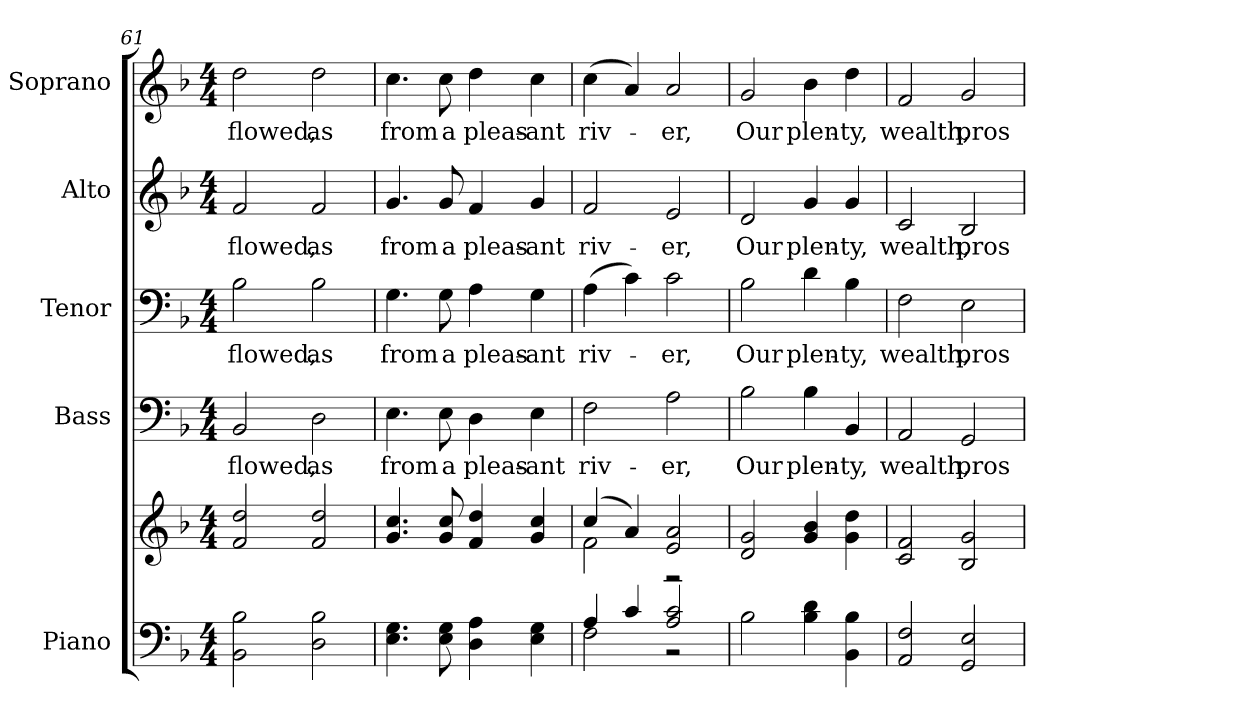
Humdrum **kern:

**kern	**kern	**kern	**text	**kern	**text	**kern	**text	**kern	**text
*part5	*part5	*part4	*part4	*part3	*part3	*part2	*part2	*part1	*part1
*staff6	*staff5	*staff4	*staff4	*staff3	*staff3	*staff2	*staff2	*staff1	*staff1
*I"Piano	*	*I"Bass	*	*I"Tenor	*	*I"Alto	*	*I"Soprano	*
*I'Pno.	*	*I'B.	*	*I'T.	*	*I'A.	*	*I'S.	*
*clefF4	*clefG2	*clefF4	*	*clefF4	*	*clefG2	*	*clefG2	*
*k[b-]	*k[b-]	*k[b-]	*	*k[b-]	*	*k[b-]	*	*k[b-]	*
*F:	*F:	*F:	*	*F:	*	*F:	*	*F:	*
*M4/4	*M4/4	*M4/4	*	*M4/4	*	*M4/4	*	*M4/4	*
=61	=61	=61	=61	=61	=61	=61	=61	=61	=61
!	!	!	!LO:LY:b:color=#000000	!	!	!	!	!	!
!	!	!	!	!	!LO:LY:b:color=#000000	!	!	!	!
!	!	!	!	!	!	!	!LO:LY:b:color=#000000	!	!
!	!	!	!	!	!	!	!	!	!LO:LY:b:color=#000000
2BB-i\ 2B-i	2fi/ 2ddi	2BB-i/	flowed,	2B-i\	flowed,	2fi/	flowed,	2ddi\	flowed,
!	!	!	!LO:LY:b:color=#000000	!	!	!	!	!	!
!	!	!	!	!	!LO:LY:b:color=#000000	!	!	!	!
!	!	!	!	!	!	!	!LO:LY:b:color=#000000	!	!
!	!	!	!	!	!	!	!	!	!LO:LY:b:color=#000000
2Di\ 2B-i	2fi/ 2ddi	2Di\	as	2B-i\	as	2fi/	as	2ddi\	as
!!LO:PB:g=z
=62	=62	=62	=62	=62	=62	=62	=62	=62	=62
!	!	!	!LO:LY:b:color=#000000	!	!	!	!	!	!
!	!	!	!	!	!LO:LY:b:color=#000000	!	!	!	!
!	!	!	!	!	!	!	!LO:LY:b:color=#000000	!	!
!	!	!	!	!	!	!	!	!	!LO:LY:b:color=#000000
4.Ei\ 4.Gi	4.gi/ 4.cci	4.Ei\	from	4.Gi\	from	4.gi/	from	4.cci\	from
!	!	!	!LO:LY:b:color=#000000	!	!	!	!	!	!
!	!	!	!	!	!LO:LY:b:color=#000000	!	!	!	!
!	!	!	!	!	!	!	!LO:LY:b:color=#000000	!	!
!	!	!	!	!	!	!	!	!	!LO:LY:b:color=#000000
8Ei\ 8Gi	8gi/ 8cci	8Ei\	a	8Gi\	a	8gi/	a	8cci\	a
!	!	!	!LO:LY:b:color=#000000	!	!	!	!	!	!
!	!	!	!	!	!LO:LY:b:color=#000000	!	!	!	!
!	!	!	!	!	!	!	!LO:LY:b:color=#000000	!	!
!	!	!	!	!	!	!	!	!	!LO:LY:b:color=#000000
4Di\ 4Ai	4fi/ 4ddi	4Di\	pleas-	4Ai\	pleas-	4fi/	pleas-	4ddi\	pleas-
!	!	!	!LO:LY:b:color=#000000	!	!	!	!	!	!
!	!	!	!	!	!LO:LY:b:color=#000000	!	!	!	!
!	!	!	!	!	!	!	!LO:LY:b:color=#000000	!	!
!	!	!	!	!	!	!	!	!	!LO:LY:b:color=#000000
4Ei\ 4Gi	4gi/ 4cci	4Ei\	-ant	4Gi\	-ant	4gi/	-ant	4cci\	-ant
=63	=63	=63	=63	=63	=63	=63	=63	=63	=63
*^	*^	*	*	*	*	*	*	*	*
!	!	!	!	!	!LO:LY:b:color=#000000	!	!	!	!	!	!
!	!	!	!	!	!	!	!LO:LY:b:color=#000000	!	!	!	!
!	!	!	!	!	!	!	!	!	!LO:LY:b:color=#000000	!	!
!	!	!	!	!	!	!	!	!	!	!	!LO:LY:b:color=#000000
4Ai/	2Fi\	(4cci/	2fi\	2Fi\	riv-	(4Ai\	riv-	2fi/	riv-	(4cci\	riv-
4ci/	.	4ai/)	.	.	.	4ci\)	.	.	.	4ai/)	.
!	!	!	!	!	!LO:LY:b:color=#000000	!	!	!	!	!	!
!	!	!	!	!	!	!	!LO:LY:b:color=#000000	!	!	!	!
!	!	!	!	!	!	!	!	!	!LO:LY:b:color=#000000	!	!
!	!	!	!	!	!	!	!	!	!	!	!LO:LY:b:color=#000000
2Ai/ 2ci	2r	2ei/ 2ai	2r	2Ai\	-er,	2ci\	-er,	2ei/	-er,	2ai/	-er,
*v	*v	*	*	*	*	*	*	*	*	*	*
*	*v	*v	*	*	*	*	*	*	*	*
=64	=64	=64	=64	=64	=64	=64	=64	=64	=64
*^	*^	*	*	*	*	*	*	*	*
!	!	!	!	!	!LO:LY:b:color=#000000	!	!	!	!	!	!
*v	*v	*	*	*	*	*	*	*	*	*	*
*	*v	*v	*	*	*	*	*	*	*	*
*^	*^	*	*	*	*	*	*	*	*
!	!	!	!	!	!	!	!LO:LY:b:color=#000000	!	!	!	!
*v	*v	*	*	*	*	*	*	*	*	*	*
*	*v	*v	*	*	*	*	*	*	*	*
*^	*^	*	*	*	*	*	*	*	*
!	!	!	!	!	!	!	!	!	!LO:LY:b:color=#000000	!	!
*v	*v	*	*	*	*	*	*	*	*	*	*
*	*v	*v	*	*	*	*	*	*	*	*
*^	*^	*	*	*	*	*	*	*	*
!	!	!	!	!	!	!	!	!	!	!	!LO:LY:b:color=#000000
*v	*v	*	*	*	*	*	*	*	*	*	*
*	*v	*v	*	*	*	*	*	*	*	*
2B-i\	2di/ 2gi	2B-i\	Our	2B-i\	Our	2di/	Our	2gi/	Our
!	!	!	!LO:LY:b:color=#000000	!	!	!	!	!	!
!	!	!	!	!	!LO:LY:b:color=#000000	!	!	!	!
!	!	!	!	!	!	!	!LO:LY:b:color=#000000	!	!
!	!	!	!	!	!	!	!	!	!LO:LY:b:color=#000000
4B-i\ 4di	4gi/ 4b-i	4B-i\	plen-	4di\	plen-	4gi/	plen-	4b-i\	plen-
!	!	!	!LO:LY:b:color=#000000	!	!	!	!	!	!
!	!	!	!	!	!LO:LY:b:color=#000000	!	!	!	!
!	!	!	!	!	!	!	!LO:LY:b:color=#000000	!	!
!	!	!	!	!	!	!	!	!	!LO:LY:b:color=#000000
4BB-i\ 4B-i	4gi\ 4ddi	4BB-i/	-ty,	4B-i\	-ty,	4gi/	-ty,	4ddi\	-ty,
!!LO:PB:g=z
=65	=65	=65	=65	=65	=65	=65	=65	=65	=65
!	!	!	!LO:LY:b:color=#000000	!	!	!	!	!	!
!	!	!	!	!	!LO:LY:b:color=#000000	!	!	!	!
!	!	!	!	!	!	!	!LO:LY:b:color=#000000	!	!
!	!	!	!	!	!	!	!	!	!LO:LY:b:color=#000000
2AAi/ 2Fi	2ci/ 2fi	2AAi/	wealth,	2Fi\	wealth,	2ci/	wealth,	2fi/	wealth,
!	!	!	!LO:LY:b:color=#000000	!	!	!	!	!	!
!	!	!	!	!	!LO:LY:b:color=#000000	!	!	!	!
!	!	!	!	!	!	!	!LO:LY:b:color=#000000	!	!
!	!	!	!	!	!	!	!	!	!LO:LY:b:color=#000000
2GGi/ 2Ei	2B-i/ 2gi	2GGi/	pros-	2Ei\	pros-	2B-i/	pros-	2gi/	pros-
=	=	=	=	=	=	=	=	=	=
*-	*-	*-	*-	*-	*-	*-	*-	*-	*-
